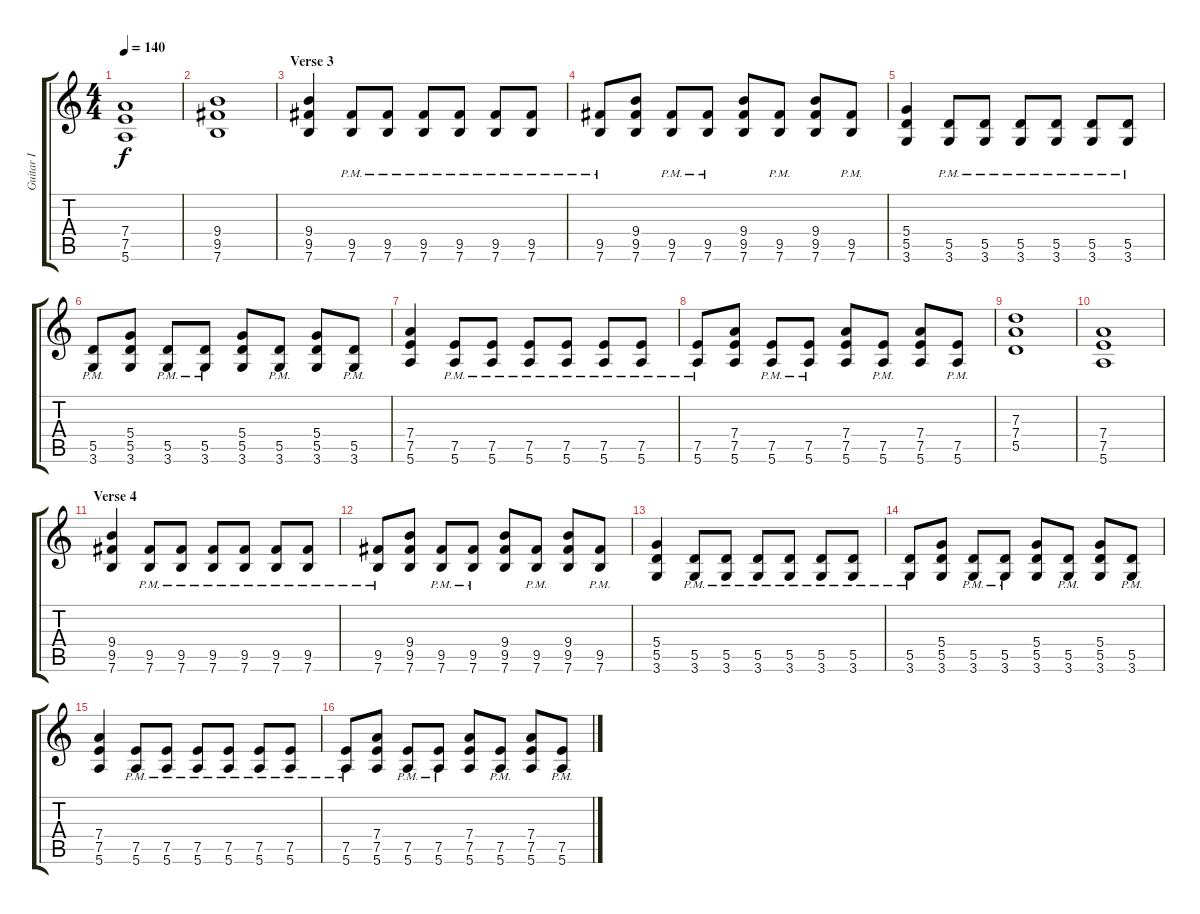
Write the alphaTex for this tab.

\track ("Guitar I" "Guitar I") {instrument distortionguitar}
\staff {score tabs}
\tuning (E4 B3 G3 D3 A2 E2) {hide}
\ts (4 4)
\tempo 140
\clef g2
\ks c
(7.4 7.5 5.6).1{dy f} |
(9.4 9.5 7.6).1 |
\section ("" "Verse 3")
(9.4 9.5 7.6).4 (9.5{pm} 7.6{pm}).8 (9.5{pm} 7.6{pm}).8 (9.5{pm} 7.6{pm}).8 (9.5{pm} 7.6{pm}).8 (9.5{pm} 7.6{pm}).8 (9.5{pm} 7.6{pm}).8 |
(9.5{pm} 7.6{pm}).8 (9.4 9.5 7.6).8 (9.5{pm} 7.6{pm}).8 (9.5{pm} 7.6{pm}).8 (9.4 9.5 7.6).8 (9.5{pm} 7.6{pm}).8 (9.4 9.5 7.6).8 (9.5{pm} 7.6{pm}).8 |
(5.4 5.5 3.6).4 (5.5{pm} 3.6{pm}).8 (5.5{pm} 3.6{pm}).8 (5.5{pm} 3.6{pm}).8 (5.5{pm} 3.6{pm}).8 (5.5{pm} 3.6{pm}).8 (5.5{pm} 3.6{pm}).8 |
(5.5{pm} 3.6{pm}).8 (5.4 5.5 3.6).8 (5.5{pm} 3.6{pm}).8 (5.5{pm} 3.6{pm}).8 (5.4 5.5 3.6).8 (5.5{pm} 3.6{pm}).8 (5.4 5.5 3.6).8 (5.5{pm} 3.6{pm}).8 |
(7.4 7.5 5.6).4 (7.5{pm} 5.6{pm}).8 (7.5{pm} 5.6{pm}).8 (7.5{pm} 5.6{pm}).8 (7.5{pm} 5.6{pm}).8 (7.5{pm} 5.6{pm}).8 (7.5{pm} 5.6{pm}).8 |
(7.5{pm} 5.6{pm}).8 (7.4 7.5 5.6).8 (7.5{pm} 5.6{pm}).8 (7.5{pm} 5.6{pm}).8 (7.4 7.5 5.6).8 (7.5{pm} 5.6{pm}).8 (7.4 7.5 5.6).8 (7.5{pm} 5.6{pm}).8 |
(7.3 7.4 5.5).1 |
(7.4 7.5 5.6).1 |
\section ("" "Verse 4")
(9.4 9.5 7.6).4 (9.5{pm} 7.6{pm}).8 (9.5{pm} 7.6{pm}).8 (9.5{pm} 7.6{pm}).8 (9.5{pm} 7.6{pm}).8 (9.5{pm} 7.6{pm}).8 (9.5{pm} 7.6{pm}).8 |
(9.5{pm} 7.6{pm}).8 (9.4 9.5 7.6).8 (9.5{pm} 7.6{pm}).8 (9.5{pm} 7.6{pm}).8 (9.4 9.5 7.6).8 (9.5{pm} 7.6{pm}).8 (9.4 9.5 7.6).8 (9.5{pm} 7.6{pm}).8 |
(5.4 5.5 3.6).4 (5.5{pm} 3.6{pm}).8 (5.5{pm} 3.6{pm}).8 (5.5{pm} 3.6{pm}).8 (5.5{pm} 3.6{pm}).8 (5.5{pm} 3.6{pm}).8 (5.5{pm} 3.6{pm}).8 |
(5.5{pm} 3.6{pm}).8 (5.4 5.5 3.6).8 (5.5{pm} 3.6{pm}).8 (5.5{pm} 3.6{pm}).8 (5.4 5.5 3.6).8 (5.5{pm} 3.6{pm}).8 (5.4 5.5 3.6).8 (5.5{pm} 3.6{pm}).8 |
(7.4 7.5 5.6).4 (7.5{pm} 5.6{pm}).8 (7.5{pm} 5.6{pm}).8 (7.5{pm} 5.6{pm}).8 (7.5{pm} 5.6{pm}).8 (7.5{pm} 5.6{pm}).8 (7.5{pm} 5.6{pm}).8 |
(7.5{pm} 5.6{pm}).8 (7.4 7.5 5.6).8 (7.5{pm} 5.6{pm}).8 (7.5{pm} 5.6{pm}).8 (7.4 7.5 5.6).8 (7.5{pm} 5.6{pm}).8 (7.4 7.5 5.6).8 (7.5{pm} 5.6{pm}).8
